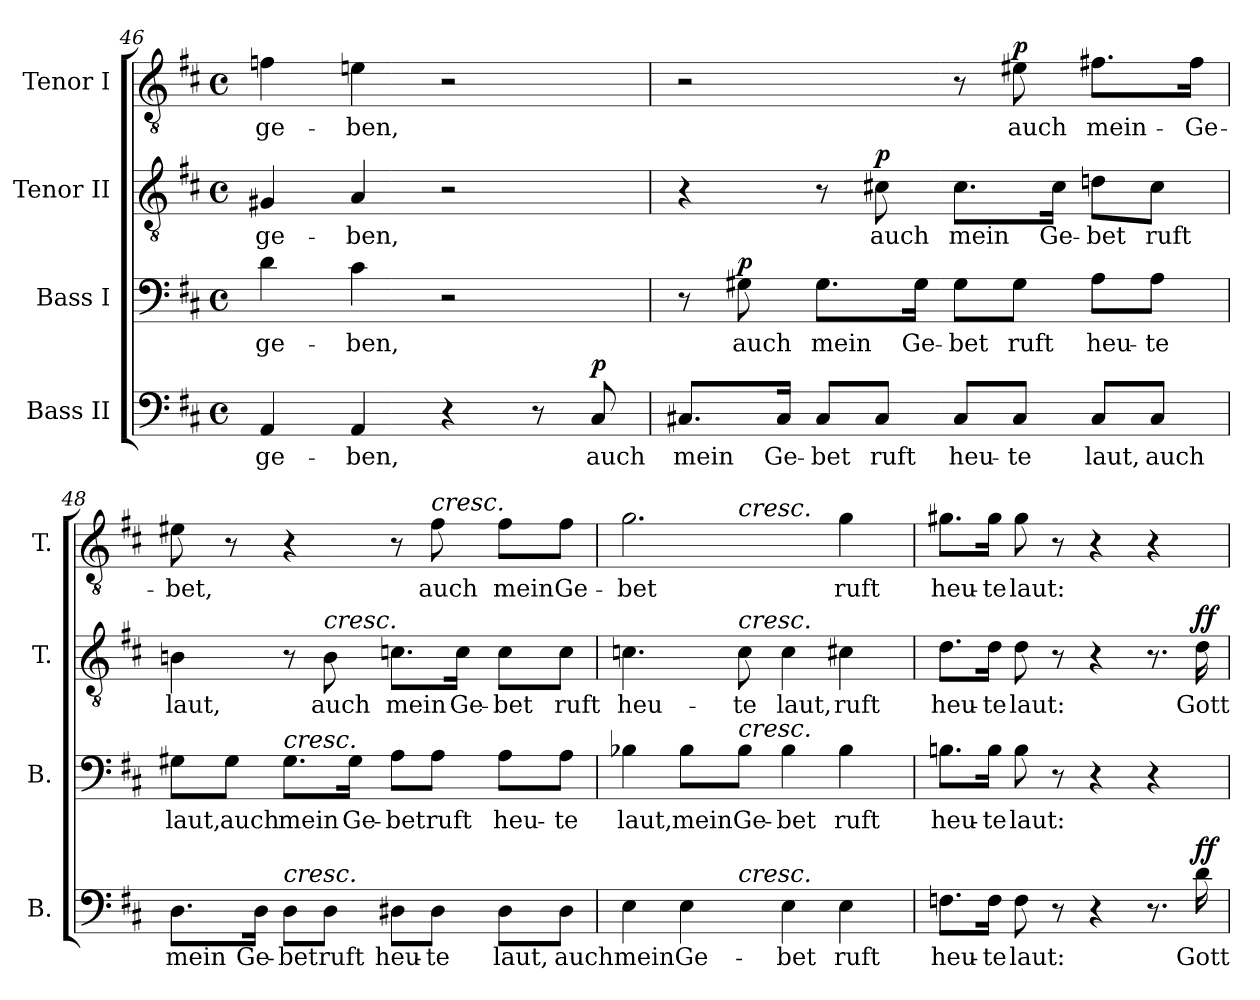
**kern	**text	**dynam	**kern	**text	**dynam	**kern	**text	**dynam	**kern	**text	**dynam
*part4	*part4	*part4	*part3	*part3	*part3	*part2	*part2	*part2	*part1	*part1	*part1
*staff4	*staff4	*staff4	*staff3	*staff3	*staff3	*staff2	*staff2	*staff2	*staff1	*staff1	*staff1
*I"Bass II	*	*	*I"Bass I	*	*	*I"Tenor II	*	*	*I"Tenor I	*	*
*I'B.	*	*	*I'B.	*	*	*I'T.	*	*	*I'T.	*	*
*clefF4	*	*	*clefF4	*	*	*clefGv2	*	*	*clefGv2	*	*
*	*	*	*	*	*	*ITrd7c12	*	*	*ITrd7c12	*	*
*k[f#c#]	*	*	*k[f#c#]	*	*	*k[f#c#]	*	*	*k[f#c#]	*	*
*D:	*	*	*D:	*	*	*D:	*	*	*D:	*	*
*M4/4	*	*	*M4/4	*	*	*M4/4	*	*	*M4/4	*	*
*met(c)	*	*	*met(c)	*	*	*met(c)	*	*	*met(c)	*	*
=46	=46	=46	=46	=46	=46	=46	=46	=46	=46	=46	=46
!	!LO:LY:b:color=#000000	!	!	!	!	!	!	!	!	!	!
!	!	!	!	!LO:LY:b:color=#000000	!	!	!	!	!	!	!
!	!	!	!	!	!	!	!LO:LY:b:color=#000000	!	!	!	!
!	!	!	!	!	!	!	!	!	!	!LO:LY:b:color=#000000	!
4AAi/	ge-	.	4di\	ge-	.	4GG#Xi/	ge-	.	4Fni\	ge-	.
!	!LO:LY:b:color=#000000	!	!	!	!	!	!	!	!	!	!
!	!	!	!	!LO:LY:b:color=#000000	!	!	!	!	!	!	!
!	!	!	!	!	!	!	!LO:LY:b:color=#000000	!	!	!	!
!	!	!	!	!	!	!	!	!	!	!LO:LY:b:color=#000000	!
4AAi/	-ben,	.	4c#i\	-ben,	.	4AAi/	-ben,	.	4Eni\	-ben,	.
4r	.	.	2r	.	.	2r	.	.	2r	.	.
8r	.	.	.	.	.	.	.	.	.	.	.
!	!LO:LY:b:color=#000000	!	!	!	!	!	!	!	!	!	!
8C#i/	auch	p	.	.	.	.	.	.	.	.	.
!!LO:LB:g=z
=47	=47	=47	=47	=47	=47	=47	=47	=47	=47	=47	=47
!	!LO:LY:b:color=#000000	!	!	!	!	!	!	!	!	!	!
8.C#Xi/L	mein	.	8r	.	.	4r	.	.	2r	.	.
!	!	!	!	!LO:LY:b:color=#000000	!	!	!	!	!	!	!
.	.	.	8G#Xi\	auch	p	.	.	.	.	.	.
!	!LO:LY:b:color=#000000	!	!	!	!	!	!	!	!	!	!
16C#i/Jk	Ge-	.	.	.	.	.	.	.	.	.	.
!	!LO:LY:b:color=#000000	!	!	!	!	!	!	!	!	!	!
!	!	!	!	!LO:LY:b:color=#000000	!	!	!	!	!	!	!
8C#i/L	-bet	.	8.G#i\L	mein	.	8r	.	.	.	.	.
!	!LO:LY:b:color=#000000	!	!	!	!	!	!	!	!	!	!
!	!	!	!	!	!	!	!LO:LY:b:color=#000000	!	!	!	!
8C#i/J	ruft	.	.	.	.	8C#Xi\	auch	p	.	.	.
!	!	!	!	!LO:LY:b:color=#000000	!	!	!	!	!	!	!
.	.	.	16G#i\Jk	Ge-	.	.	.	.	.	.	.
!	!LO:LY:b:color=#000000	!	!	!	!	!	!	!	!	!	!
!	!	!	!	!LO:LY:b:color=#000000	!	!	!	!	!	!	!
!	!	!	!	!	!	!	!LO:LY:b:color=#000000	!	!	!	!
8C#i/L	heu-	.	8G#i\L	-bet	.	8.C#i\L	mein	.	8r	.	.
!	!LO:LY:b:color=#000000	!	!	!	!	!	!	!	!	!	!
!	!	!	!	!LO:LY:b:color=#000000	!	!	!	!	!	!	!
!	!	!	!	!	!	!	!	!	!	!LO:LY:b:color=#000000	!
8C#i/J	-te	.	8G#i\J	ruft	.	.	.	.	8E#Xi\	auch	p
!	!	!	!	!	!	!	!LO:LY:b:color=#000000	!	!	!	!
.	.	.	.	.	.	16C#i\Jk	Ge-	.	.	.	.
!	!LO:LY:b:color=#000000	!	!	!	!	!	!	!	!	!	!
!	!	!	!	!LO:LY:b:color=#000000	!	!	!	!	!	!	!
!	!	!	!	!	!	!	!LO:LY:b:color=#000000	!	!	!	!
!	!	!	!	!	!	!	!	!	!	!LO:LY:b:color=#000000	!
8C#i/L	laut,	.	8Ai\L	heu-	.	8Dni\L	-bet	.	8.F#Xi\L	mein-	.
!	!LO:LY:b:color=#000000	!	!	!	!	!	!	!	!	!	!
!	!	!	!	!LO:LY:b:color=#000000	!	!	!	!	!	!	!
!	!	!	!	!	!	!	!LO:LY:b:color=#000000	!	!	!	!
8C#i/J	auch	.	8Ai\J	-te	.	8C#i\J	ruft	.	.	.	.
!	!	!	!	!	!	!	!	!	!	!LO:LY:b:color=#000000	!
.	.	.	.	.	.	.	.	.	16F#i\Jk	-Ge-	.
=48	=48	=48	=48	=48	=48	=48	=48	=48	=48	=48	=48
!	!LO:LY:b:color=#000000	!	!	!	!	!	!	!	!	!	!
!	!	!	!	!LO:LY:b:color=#000000	!	!	!	!	!	!	!
!	!	!	!	!	!	!	!LO:LY:b:color=#000000	!	!	!	!
!	!	!	!	!	!	!	!	!	!	!LO:LY:b:color=#000000	!
8.Di\L	mein	.	8G#Xi\L	laut,	.	4BBni\	laut,	.	8E#Xi\	-bet,	.
!	!	!	!	!LO:LY:b:color=#000000	!	!	!	!	!	!	!
.	.	.	8G#i\J	auch	.	.	.	.	8r	.	.
!	!LO:LY:b:color=#000000	!	!	!	!	!	!	!	!	!	!
16Di\Jk	Ge-	.	.	.	.	.	.	.	.	.	.
!	!LO:LY:b:color=#000000	!	!	!	!	!	!	!	!	!	!
!	!	!	!LO:TX:a:i:t=cresc.	!	!	!	!	!	!	!	!
!LO:TX:a:i:t=cresc.	!	!	!	!	!	!	!	!	!	!	!
!	!	!	!	!LO:LY:b:color=#000000	!	!	!	!	!	!	!
8Di\L	-bet	.	8.G#i\L	mein	.	8r	.	.	4r	.	.
!	!LO:LY:b:color=#000000	!	!	!	!	!	!	!	!	!	!
!	!	!	!	!	!	!LO:TX:a:i:t=cresc.	!	!	!	!	!
!	!	!	!	!	!	!	!LO:LY:b:color=#000000	!	!	!	!
8Di\J	ruft	.	.	.	.	8BBi\	auch	.	.	.	.
!	!	!	!	!LO:LY:b:color=#000000	!	!	!	!	!	!	!
.	.	.	16G#i\Jk	Ge-	.	.	.	.	.	.	.
!	!LO:LY:b:color=#000000	!	!	!	!	!	!	!	!	!	!
!	!	!	!	!LO:LY:b:color=#000000	!	!	!	!	!	!	!
!	!	!	!	!	!	!	!LO:LY:b:color=#000000	!	!	!	!
8D#Xi\L	heu-	.	8Ai\L	-bet	.	8.Cni\L	mein	.	8r	.	.
!	!LO:LY:b:color=#000000	!	!	!	!	!	!	!	!	!	!
!	!	!	!	!LO:LY:b:color=#000000	!	!	!	!	!	!	!
!	!	!	!	!	!	!	!	!	!LO:TX:a:i:t=cresc.	!	!
!	!	!	!	!	!	!	!	!	!	!LO:LY:b:color=#000000	!
8D#i\J	-te	.	8Ai\J	ruft	.	.	.	.	8F#i\	auch	.
!	!	!	!	!	!	!	!LO:LY:b:color=#000000	!	!	!	!
.	.	.	.	.	.	16Ci\Jk	Ge-	.	.	.	.
!	!LO:LY:b:color=#000000	!	!	!	!	!	!	!	!	!	!
!	!	!	!	!LO:LY:b:color=#000000	!	!	!	!	!	!	!
!	!	!	!	!	!	!	!LO:LY:b:color=#000000	!	!	!	!
!	!	!	!	!	!	!	!	!	!	!LO:LY:b:color=#000000	!
8D#i\L	laut,	.	8Ai\L	heu-	.	8Ci\L	-bet	.	8F#i\L	mein	.
!	!LO:LY:b:color=#000000	!	!	!	!	!	!	!	!	!	!
!	!	!	!	!LO:LY:b:color=#000000	!	!	!	!	!	!	!
!	!	!	!	!	!	!	!LO:LY:b:color=#000000	!	!	!	!
!	!	!	!	!	!	!	!	!	!	!LO:LY:b:color=#000000	!
8D#i\J	auch	.	8Ai\J	-te	.	8Ci\J	ruft	.	8F#i\J	Ge-	.
!!LO:LB:g=z
=49	=49	=49	=49	=49	=49	=49	=49	=49	=49	=49	=49
!	!LO:LY:b:color=#000000	!	!	!	!	!	!	!	!	!	!
!	!	!	!	!LO:LY:b:color=#000000	!	!	!	!	!	!	!
!	!	!	!	!	!	!	!LO:LY:b:color=#000000	!	!	!	!
!	!	!	!	!	!	!	!	!	!	!LO:LY:b:color=#000000	!
*^	*	*	*	*	*	*	*	*	*^	*	*
4Ei\	4.ryy	mein	.	4B-Xi\	laut,	.	4.Cni\	heu-	.	2.Gi\	4.ryy	-bet	.
!	!	!LO:LY:b:color=#000000	!	!	!	!	!	!	!	!	!	!	!
!	!	!	!	!	!LO:LY:b:color=#000000	!	!	!	!	!	!	!	!
4Ei\	.	Ge-	.	8B-i\L	mein	.	.	.	.	.	.	.	.
!	!	!	!	!	!LO:LY:b:color=#000000	!	!	!	!	!	!	!	!
!	!	!	!	!	!	!	!	!	!	!	!LO:TX:a:i:t=cresc.	!	!
!	!	!	!	!	!	!	!LO:TX:a:i:t=cresc.	!	!	!	!	!	!
!	!	!	!	!LO:TX:a:i:t=cresc.	!	!	!	!	!	!	!	!	!
!	!LO:TX:a:i:t=cresc.	!	!	!	!	!	!	!	!	!	!	!	!
!	!	!	!	!	!	!	!	!LO:LY:b:color=#000000	!	!	!	!	!
.	2ryy	.	.	8B-i\J	Ge-	.	8Ci\	-te	.	.	2ryy	.	.
!	!	!LO:LY:b:color=#000000	!	!	!	!	!	!	!	!	!	!	!
!	!	!	!	!	!LO:LY:b:color=#000000	!	!	!	!	!	!	!	!
!	!	!	!	!	!	!	!	!LO:LY:b:color=#000000	!	!	!	!	!
4Ei\	.	-bet	.	4B-i\	-bet	.	4Ci\	laut,	.	.	.	.	.
!	!	!LO:LY:b:color=#000000	!	!	!	!	!	!	!	!	!	!	!
!	!	!	!	!	!LO:LY:b:color=#000000	!	!	!	!	!	!	!	!
!	!	!	!	!	!	!	!	!LO:LY:b:color=#000000	!	!	!	!	!
!	!	!	!	!	!	!	!	!	!	!	!	!LO:LY:b:color=#000000	!
4Ei\	.	ruft	.	4B-i\	ruft	.	4C#Xi\	ruft	.	4Gi\	.	ruft	.
.	8ryy	.	.	.	.	.	.	.	.	.	8ryy	.	.
*v	*v	*	*	*	*	*	*	*	*	*v	*v	*	*
=50	=50	=50	=50	=50	=50	=50	=50	=50	=50	=50	=50
*^	*	*	*	*	*	*	*	*	*^	*	*
!	!	!LO:LY:b:color=#000000	!	!	!	!	!	!	!	!	!	!	!
*v	*v	*	*	*	*	*	*	*	*	*v	*v	*	*
*^	*	*	*	*	*	*	*	*	*^	*	*
!	!	!	!	!	!LO:LY:b:color=#000000	!	!	!	!	!	!	!	!
*v	*v	*	*	*	*	*	*	*	*	*v	*v	*	*
*^	*	*	*	*	*	*	*	*	*^	*	*
!	!	!	!	!	!	!	!	!LO:LY:b:color=#000000	!	!	!	!	!
*v	*v	*	*	*	*	*	*	*	*	*v	*v	*	*
*^	*	*	*	*	*	*	*	*	*^	*	*
!	!	!	!	!	!	!	!	!	!	!	!	!LO:LY:b:color=#000000	!
*v	*v	*	*	*	*	*	*	*	*	*v	*v	*	*
8.Fni\L	heu-	.	8.Bni\L	heu-	.	8.Di\L	heu-	.	8.G#Xi\L	heu-	.
!	!LO:LY:b:color=#000000	!	!	!	!	!	!	!	!	!	!
!	!	!	!	!LO:LY:b:color=#000000	!	!	!	!	!	!	!
!	!	!	!	!	!	!	!LO:LY:b:color=#000000	!	!	!	!
!	!	!	!	!	!	!	!	!	!	!LO:LY:b:color=#000000	!
16Fi\Jk	-te	.	16Bi\Jk	-te	.	16Di\Jk	-te	.	16G#i\Jk	-te	.
!	!LO:LY:b:color=#000000	!	!	!	!	!	!	!	!	!	!
!	!	!	!	!LO:LY:b:color=#000000	!	!	!	!	!	!	!
!	!	!	!	!	!	!	!LO:LY:b:color=#000000	!	!	!	!
!	!	!	!	!	!	!	!	!	!	!LO:LY:b:color=#000000	!
8Fi\	laut:	.	8Bi\	laut:	.	8Di\	laut:	.	8G#i\	laut:	.
8r	.	.	8r	.	.	8r	.	.	8r	.	.
4r	.	.	4r	.	.	4r	.	.	4r	.	.
8.r	.	.	4r	.	.	8.r	.	.	4r	.	.
!	!LO:LY:b:color=#000000	!	!	!	!	!	!	!	!	!	!
!	!	!	!	!	!	!	!LO:LY:b:color=#000000	!	!	!	!
16di\	Gott	ff	.	.	.	16Di\	Gott	ff	.	.	.
=	=	=	=	=	=	=	=	=	=	=	=
*-	*-	*-	*-	*-	*-	*-	*-	*-	*-	*-	*-
